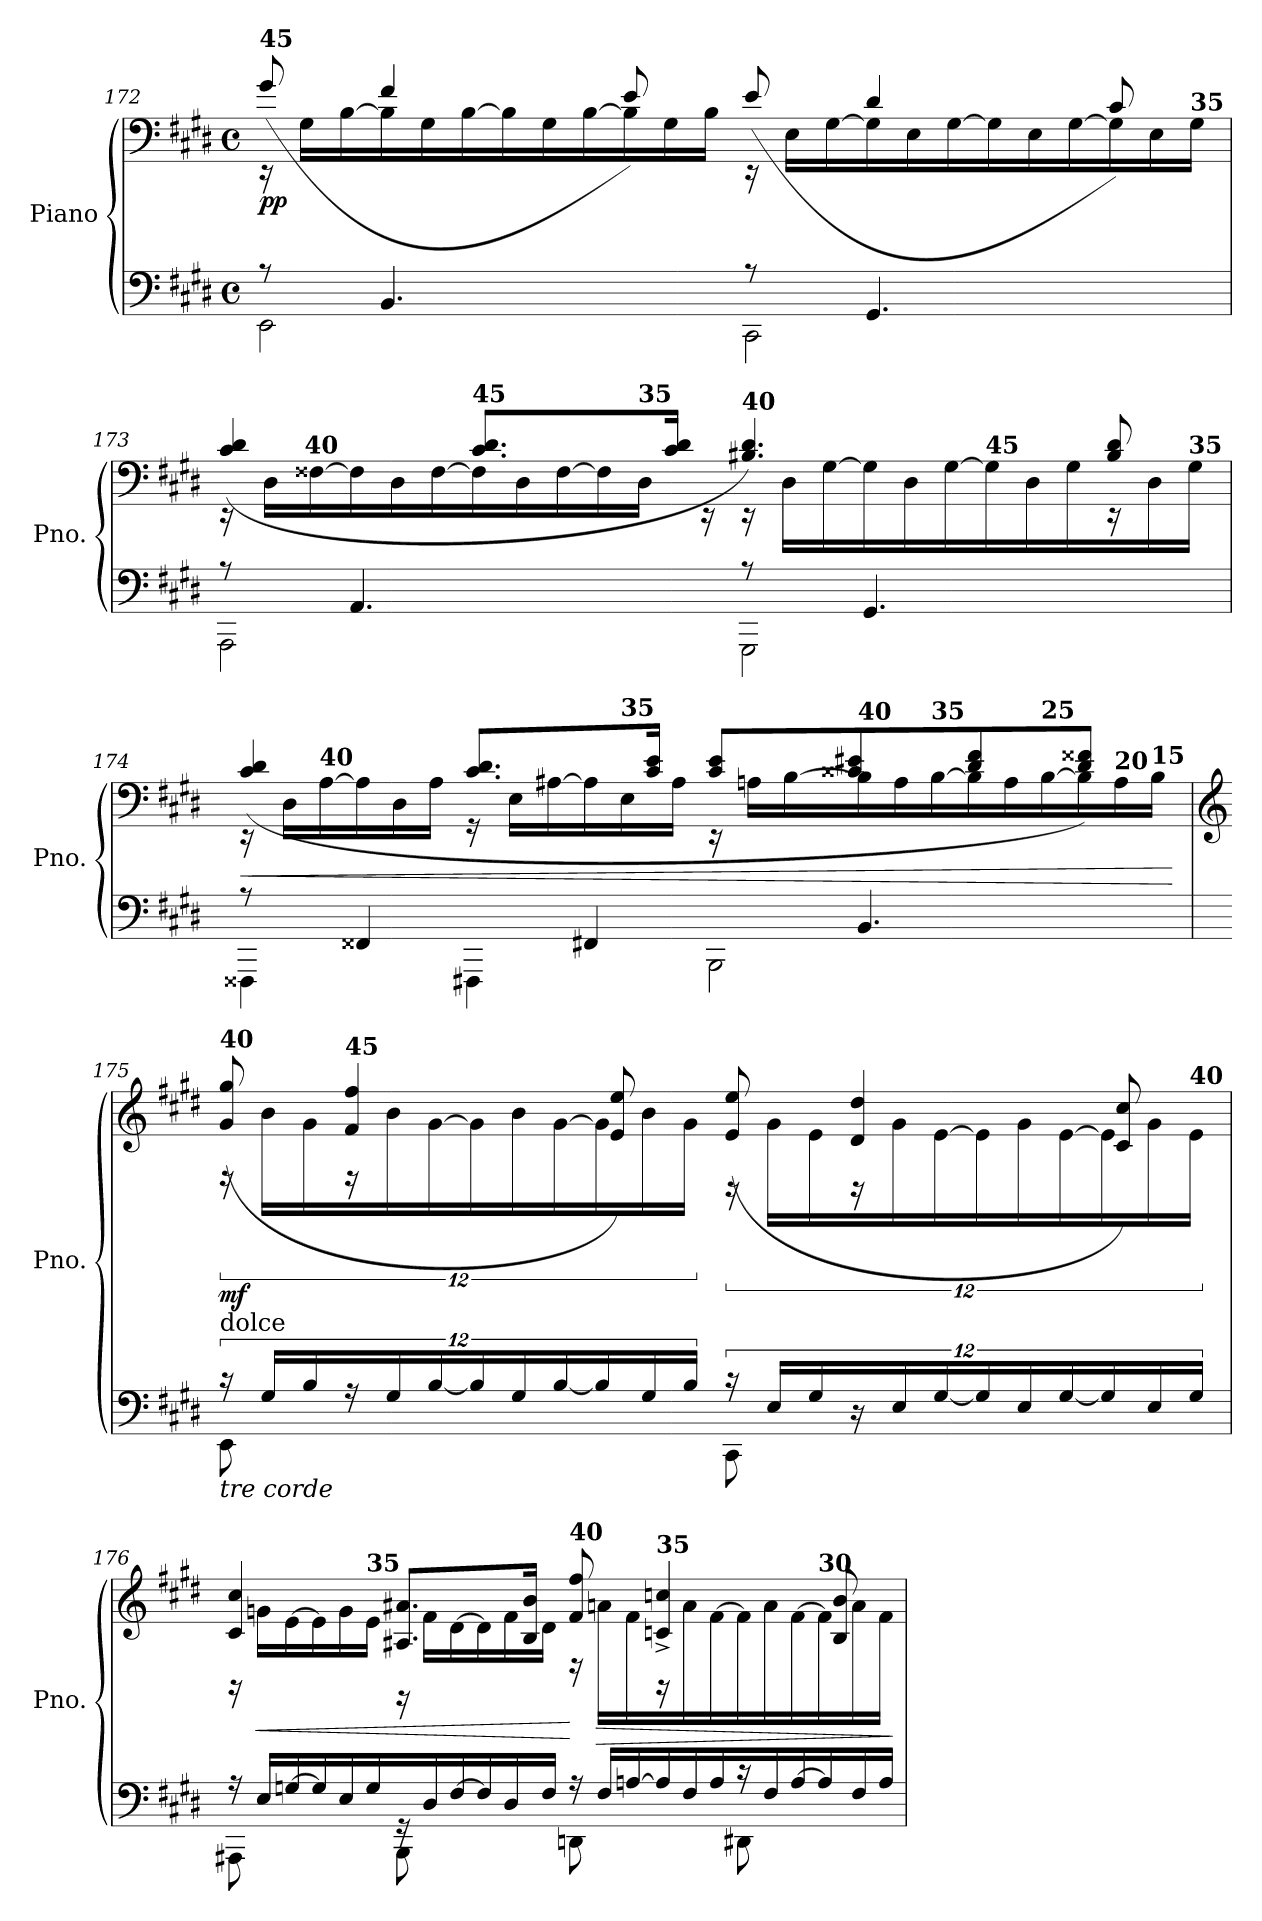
**kern	**kern	**dynam
*part1	*part1	*part1
*staff2	*staff1	*staff1/2
*I"Piano	*	*
*I'Pno.	*	*
!!LO:LB:g=z
*clefF4	*clefF4	*
*k[f#c#g#d#]	*k[f#c#g#d#]	*
*M4/4	*M4/4	*
*met(c)	*met(c)	*
=172	=172	=172
*^	*	*
*	*	*Xtuplet	*
*	*	*^	*
!	!	!LO:TX:a:B:t=45	!	!
!	!	!	!	!LO:DY:b
2EE\	8rA	24rEE	(>8g#/	pp
.	.	24G#\LL	.	.
.	.	[24B\	.	.
.	4.BB/	24B\]	4f#/	.
.	.	24G#\	.	.
.	.	[24B\	.	.
.	.	24B\]	.	.
.	.	24G#\	.	.
.	.	[24B\	.	.
.	.	24B\]	8e/)	.
.	.	24G#\	.	.
.	.	24B\JJ	.	.
2CC#\	8rA	24rEE	(>8e/	.
.	.	24E\LL	.	.
.	.	[24G#\	.	.
.	4.GG#/	24G#\]	4d#/	.
.	.	24E\	.	.
.	.	[24G#\	.	.
.	.	24G#\]	.	.
.	.	24E\	.	.
.	.	[24G#\	.	.
.	.	24G#\]	8c#/)	.
.	.	24E\	.	.
!	!	!LO:TX:a:B:t=35	!	!
.	.	24G#\JJ	.	.
=173	=173	=173	=173	=173
2AAA\	8rA	24rEE	(>4c#/ 4d#/	.
.	.	24D#\LL	.	.
!	!	!LO:TX:a:B:t=40	!	!
.	.	[24F##X\	.	.
.	4.AA/	24F##\]	.	.
.	.	24D#\	.	.
.	.	[24F##\	.	.
!	!	!LO:TX:a:B:t=45	!	!
.	.	24F##\]	8.c#/ 8.d#/L	.
.	.	24D#\	.	.
.	.	[24F##\	.	.
.	.	24F##\]	.	.
!	!	!LO:TX:a:B:t=35	!	!
.	.	24D#\JJ	.	.
.	.	.	16c#/ 16d#/Jk	.
.	.	24rEE	.	.
!	!	!LO:TX:a:B:t=40	!	!
2GGG#\	8rA	24rEE	4.B#X/ 4.d#/)	.
.	.	24D#\LL	.	.
.	.	[24G#\	.	.
.	4.GG#/	24G#\]	.	.
.	.	24D#\	.	.
.	.	[24G#\	.	.
!	!	!LO:TX:a:B:t=45	!	!
.	.	24G#\]	.	.
.	.	24D#\	.	.
.	.	24G#\	.	.
.	.	24rEE	8B#/ 8d#/	.
.	.	24D#\	.	.
!	!	!LO:TX:a:B:t=35	!	!
.	.	24G#\JJ	.	.
!!LO:LB:g=z	!!
=174	=174	=174	=174	=174
!	!	!	!	!LO:HP:b
4FFF##X\	8rA	24rEE	(>4c#/ 4d#/	<
.	.	24D#\LL	.	.
!	!	!LO:TX:a:B:t=40	!	!
.	.	[24A\	.	.
.	4FF##X/	24A\]	.	.
.	.	24D#\	.	.
.	.	24A\JJ	.	.
4FFF#X\	.	24rGG	8.c#/ 8.d#/L	.
.	.	24E\LL	.	.
.	.	[24A#X\	.	.
.	4FF#X/	24A#\]	.	.
!	!	!LO:TX:a:B:t=35	!	!
.	.	24E\	.	.
.	.	.	16c#/ 16e/Jk	.
.	.	24A#\JJ	.	.
2BBB\	.	24rEE	8c#/ 8e/L	.
.	.	24An\LL	.	.
.	.	[24B\	.	.
!	!	!LO:TX:a:B:t=40	!	!
.	4.BB/	24B\]	8c##X/ 8e#X/	.
.	.	24A\	.	.
!	!	!LO:TX:a:B:t=35	!	!
.	.	[24B\	.	.
.	.	24B\]	8d#/ 8f#/	.
.	.	24A\	.	.
!	!	!LO:TX:a:B:t=25	!	!
.	.	[24B\	.	.
.	.	24B\]	8d#/ 8f##X/J)	.
!	!	!LO:TX:a:B:t=20	!	!
.	.	24A\	.	.
!	!	!LO:TX:a:B:t=15	!	!
.	.	24B\JJ	.	.
*v	*v	*	*	*
*	*v	*v	*
.	.	[
=175	=175	=175
*	*clefG2	*
*^	*	*
*	*	*tuplet	*
*	*	*^	*
!	!	!LO:TX:a:B:t=40	!	!
!LO:TX:a:t=dolce	!	!	!	!
!LO:TX:b:i:t=tre corde	!	!	!	!
!	!	!	!	!LO:DY:b
24r	8EE\	24rD	(>8g#/ 8gg#/	mf
24G#/LL	.	24b\LL	.	.
24B/	.	24g#\	.	.
!	!	!LO:TX:a:B:t=45	!	!
24r	8ryy	24rD	4f#/ 4ff#/	.
24G#/	.	24b\	.	.
[24B/	.	[24g#\	.	.
24B/]	4ryy	24g#\]	.	.
24G#/	.	24b\	.	.
[24B/	.	[24g#\	.	.
24B/]	.	24g#\]	8e/ 8ee/)	.
24G#/	.	24b\	.	.
24B/JJ	.	24g#\JJ	.	.
24r	8CC#\	24rBB	(>8e/ 8ee/	.
24E/LL	.	24g#\LL	.	.
24G#/	.	24e\	.	.
24r	8ryy	24rBB	4d#/ 4dd#/	.
24E/	.	24g#\	.	.
[24G#/	.	[24e\	.	.
24G#/]	4ryy	24e\]	.	.
24E/	.	24g#\	.	.
[24G#/	.	[24e\	.	.
24G#/]	.	24e\]	8c#/ 8cc#/)	.
24E/	.	24g#\	.	.
!	!	!LO:TX:a:B:t=40	!	!
24G#/JJ	.	24e\JJ	.	.
!!LO:PB:g=z	!!
=176	=176	=176	=176	=176
*Xtuplet	*	*Xtuplet	*	*
24r	8AAA#X\	24rGG	4c#/ 4cc#/	.
!	!	!	!	!LO:HP:b
24E/LL	.	24gn\LL	.	<
[24Gn/	.	[24e\	.	.
24G/]	8ryy	24e\]	.	.
24E/	.	24g\	.	.
!	!	!LO:TX:a:B:t=35	!	!
24G/	.	24e\JJ	.	.
24rGG	8BBB\	24rEE	8.A#X/ 8.a#X/L	.
24D#/	.	24f#\LL	.	.
[24F#/	.	[24d#\	.	.
24F#/]	8ryy	24d#\]	.	.
24D#/	.	24f#\	.	.
.	.	.	16B/ 16b/Jk	.
24F#/JJ	.	24d#\JJ	.	.
!	!	!LO:TX:a:B:t=40	!	!
24r	8DDn\	24rD	8f#/ 8ff#/	[
!	!	!	!	!LO:HP:b
24F#/LL	.	24an\LL	.	>
[24An/	.	24f#\	.	.
!	!	!LO:TX:a:B:t=35	!	!
24A/]	8ryy	24rGG	4cn/^ 4ccn/^	.
24F#/	.	24a\	.	.
24A/	.	[24f#\	.	.
24r	8DD#X\	24f#\]	.	.
24F#/	.	24a\	.	.
[24A/	.	[24f#\	.	.
!	!	!LO:TX:a:B:t=30	!	!
24A/]	8ryy	24f#\]	8B/ 8b/	.
24F#/	.	24a\	.	.
24A/JJ	.	24f#\JJ	.	.
*v	*v	*	*	*
*	*v	*v	*
.	.	]
=	=	=
*-	*-	*-
